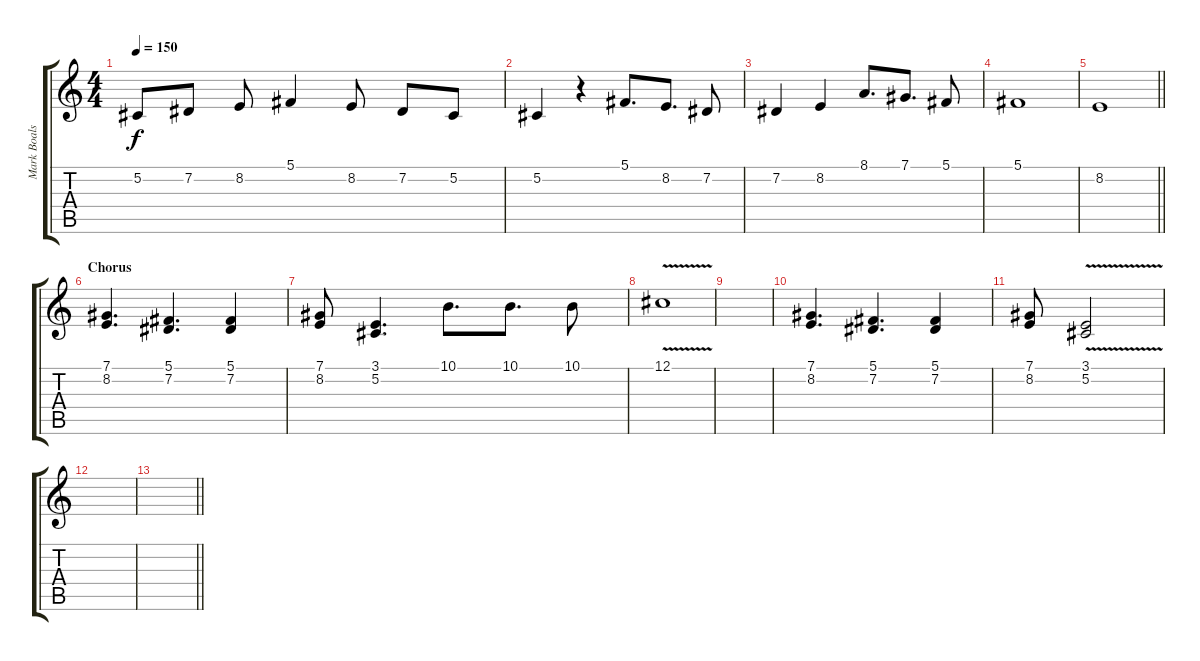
\track ("Mark Boals" "Mark Boals") {instrument lead2sawtooth}
\staff {score tabs}
\tuning (Db4 Ab3 E3 B2 Gb2 Db2) {hide}
\ts (4 4)
\tempo 150
\clef g2
\ks c
5.2.8{dy f} 7.2.8 8.2.8 5.1.4 8.2.8 7.2.8 5.2.8 |
5.2.4 r.4 5.1.8{d} 8.2.8{d} 7.2.8 |
7.2.4 8.2.4 8.1.8{d} 7.1.8{d} 5.1.8 |
5.1.1 |
\barLineRight lightlight
8.2.1 |
\section ("" "Chorus")
(7.1 8.2).4{d} (5.1 7.2).4{d} (5.1 7.2).4 |
(7.1 8.2).8 (3.1 5.2).4{d} 10.1.8{d} 10.1.8{d} 10.1.8 |
12.1{v}.1 |
|
(7.1 8.2).4{d} (5.1 7.2).4{d} (5.1 7.2).4 |
(7.1 8.2).8 (3.1{v} 5.2{v}).2 |
|
\barLineRight lightlight
